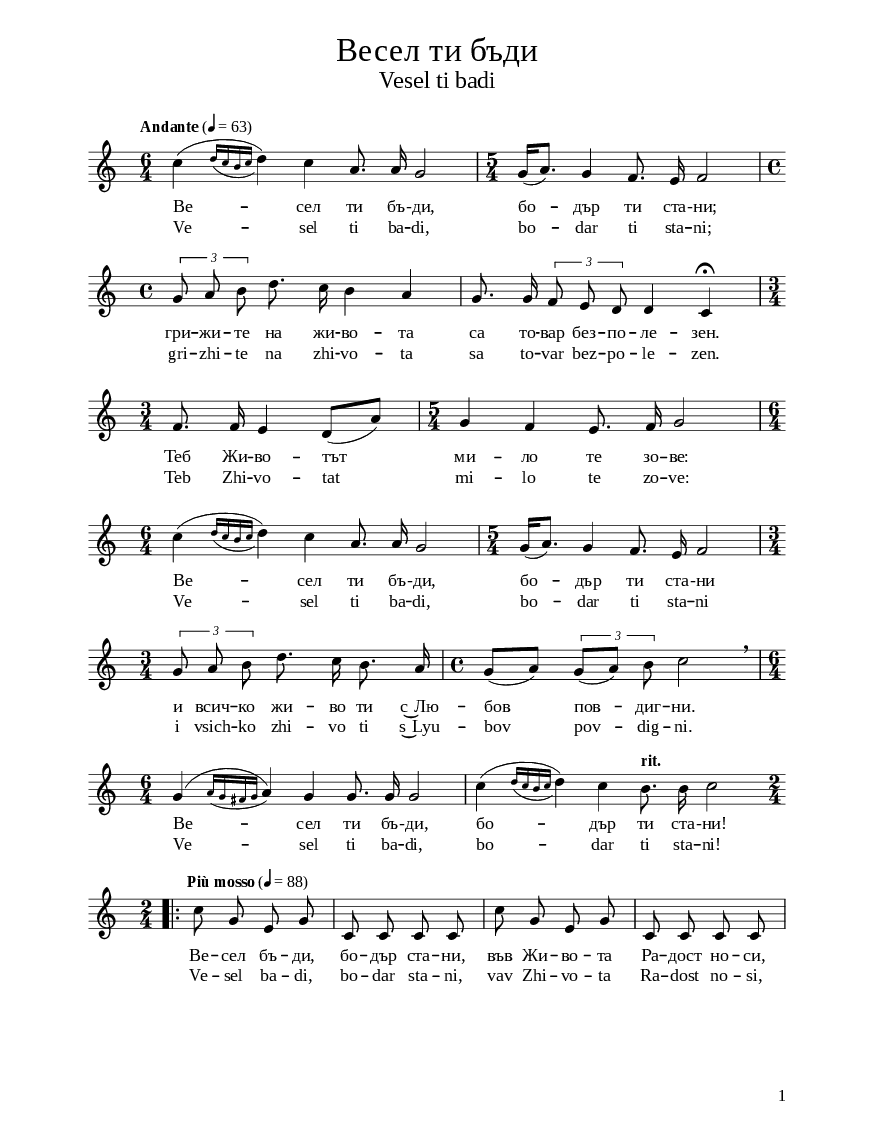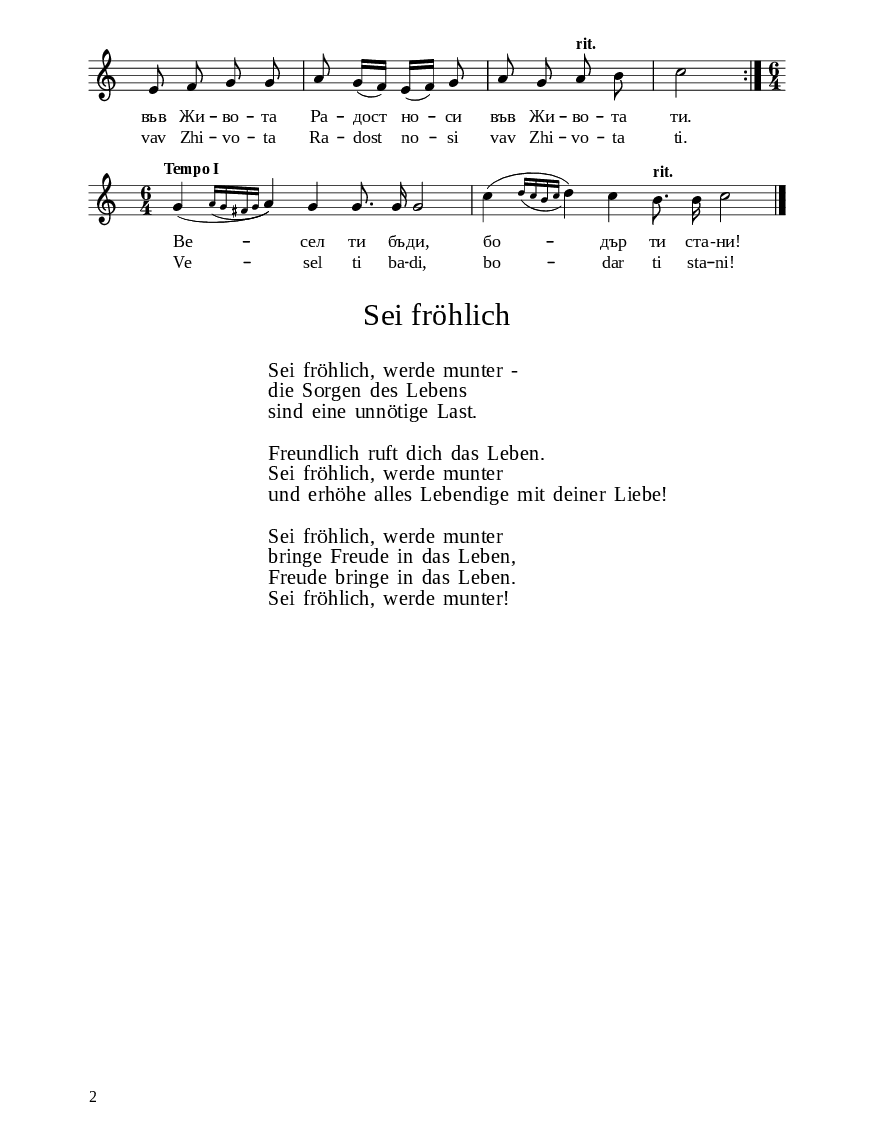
\version "2.24.0"

% include paper part and global functions
\include "include/globals.ily"

\bookpart {
  \label #'ref096
  \tocItem \markup "Весел ти бъди - Vesel ti badi "
  \include "include/bookpart-paper.ily"
  \score {
    \include "include/score-layout.ily"


    \new Voice \absolute  {
      \clef treble
      \key c \major
      \time 6/4
      \tempoFunc "Andante" 4 "63"

      %\override Score.NoteSpacing.stem-spacing-correction = #-2
      c''4 ( \acciaccatura { d''16 c'' b' c'' } d''4 ) c'' \autoBeamOff a'8. a'16 g'2 |\time 5/4 g'16[( a'8. )] g'4 f'8. e'16 f'2 | \time 4/4 \break

      \tuplet 3/2 {g'8 a' b'} d''8. c''16 b'4 a'4 | g'8. g'16 \tuplet 3/2 {f'8 e'8 d'8 } d'4 c'4\fermata | \time 3/4 \break

      f'8. f'16 e'4 d'8[(a'8)] | \time 5/4 g'4 f' e'8. f'16 g'2 | \time 6/4 \break


      c''4 ( \acciaccatura { d''16[ c'' b' c'' ]} d''4 ) c'' a'8. a'16 g'2 |\time 5/4 g'16[( a'8.)] \autoBeamOff  g'4 f'8.e'16 f'2 | \time 3/4 \break


      \tuplet 3/2 {g'8 a' b'} d''8. c''16 b'8. a'16 | \time 4/4 g'8[(a'8)] \tuplet 3/2 {g'8[(a'8)] b'8} c''2 \breathe | \time 6/4 \break

      \slurUp g'4(  \acciaccatura { a'16[g' fis' g']} a'4)  \slurNeutral g'4 g'8. g'16 g'2 | c''4( \acciaccatura { d''16[ c'' b' c'' ]} d''4) c''4 \tempo "rit." b'8. b'16 c''2 | \time 2/4 \break

      \bar ".|:"


      \tempoFunc   "            Più mosso" 4 "88"
      c''8 g' e' g' | c' c' c' c' | c'' g' e' g' | c' c' c' c' | \break

      \pageBreak

      e' f' g' g'  | a' g'16([f']) e'([f']) g'8 | a' g' \tempo "rit." a' b' | c''2 | \bar ":|." \time 6/4 \break

      \tempo "      Tempo I" g'4(  \acciaccatura { a'16[g' fis' g']} a'4) g'4 g'8. g'16 g'2 | c''4( \acciaccatura { d''16[ c'' b' c'' ]} d''4) c''4 \tempo "rit." b'8. b'16 c''2 | \bar "|."
    }

    \addlyrics {
      Ве -- сел ти бъ -- "-ди," бо -- дър ти ста -- "-ни;"
      гри  -- жи -- те на жи -- во -- та
      са то -- вар без -- по -- ле -- зен.
      Теб Жи -- во -- тът ми -- ло те зо -- ве:
      Ве  -- сел ти бъ -- "-ди," бо -- дър ти ста -- "-ни"
      и всич -- ко жи -- во ти с~Лю -- бов пов  -- диг -- ни.
      Ве -- сел ти бъ -- "-ди," бо -- дър ти ста -- "-ни!"
      Ве -- сел бъ -- ди, бо -- дър ста -- ни,
      във Жи -- во -- та Ра -- дост но -- си,
      във Жи -- во -- та Ра -- дост но -- си
      във Жи -- во -- та ти.
      Ве -- сел ти бъ -- ди, бо -- дър ти ста -- "-ни!"
    }

    \addlyrics {
      Ve -- sel ti ba -- di, bo -- dar ti sta -- ni;
      gri  -- zhi -- te na zhi -- vo -- ta
      sa to -- var bez -- po -- le -- zen.
      Teb Zhi -- vo -- tat mi -- lo te zo -- ve:
      Ve  -- sel ti ba -- di, bo -- dar ti sta -- ni
      i vsich -- ko zhi -- vo ti s~Lyu -- bov pov  -- dig -- ni.
      Ve -- sel ti ba -- di, bo -- dar ti sta -- ni!
      Ve -- sel ba -- di, bo -- dar sta -- ni,
      vav Zhi -- vo -- ta Ra -- dost no -- si,
      vav Zhi -- vo -- ta Ra -- dost no -- si
      vav Zhi -- vo -- ta ti.
      Ve -- sel ti ba -- di, bo -- dar ti sta -- ni!
    }


    \header {
      title = \titleFunc "Весел ти бъди" "Vesel ti badi"
    }

    \midi{}

  } % score

  %\markup \dc-one "D.C."
  


  % include foreign translation(s) of the song
  \version "2.22.0"

\markup \fill-line { \fontsize #6 "Sei fröhlich" }
\markup \null
\markup \null
\markup \fontsize #+2.5 {
  \hspace #16
  \override #'(baseline-skip . 2)

  \column {
    \line { " " }

\line { " "Sei fröhlich, werde munter -}

\line { " "die Sorgen des Lebens}

\line { " "sind eine unnötige Last.}
\line { " " }

\line { " "Freundlich ruft dich das Leben. }

\line { " "Sei fröhlich, werde munter}

\line { " "und erhöhe alles Lebendige mit deiner Liebe!}
\line { " " }

\line { " "Sei fröhlich, werde munter}

\line { " "bringe Freude in das Leben,}

\line { " "Freude bringe in das Leben. }

\line { " "Sei fröhlich, werde munter! }

  }
}


} % bookpart
